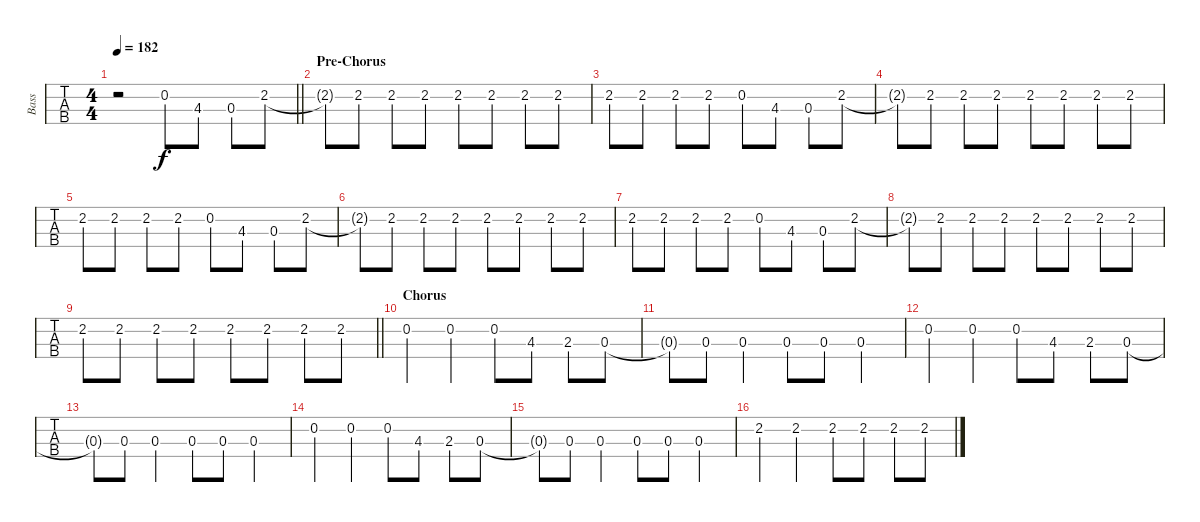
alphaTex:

\track ("Bass" "Bass") {instrument electricbasspick}
\staff {tabs}
\tuning (G2 D2 A1 E1) {hide}
\ts (4 4)
\tempo 182
\clef f4
\barLineRight lightlight
\ks c
r.2{dy f} 0.2.8 4.3.8 0.3.8 2.2.8 |
\section ("" "Pre-Chorus")
2.2{t}.8 2.2.8 2.2.8 2.2.8 2.2.8 2.2.8 2.2.8 2.2.8 |
2.2.8 2.2.8 2.2.8 2.2.8 0.2.8 4.3.8 0.3.8 2.2.8 |
2.2{t}.8 2.2.8 2.2.8 2.2.8 2.2.8 2.2.8 2.2.8 2.2.8 |
2.2.8 2.2.8 2.2.8 2.2.8 0.2.8 4.3.8 0.3.8 2.2.8 |
2.2{t}.8 2.2.8 2.2.8 2.2.8 2.2.8 2.2.8 2.2.8 2.2.8 |
2.2.8 2.2.8 2.2.8 2.2.8 0.2.8 4.3.8 0.3.8 2.2.8 |
2.2{t}.8 2.2.8 2.2.8 2.2.8 2.2.8 2.2.8 2.2.8 2.2.8 |
\barLineRight lightlight
2.2.8 2.2.8 2.2.8 2.2.8 2.2.8 2.2.8 2.2.8 2.2.8 |
\section ("" "Chorus")
0.2.4 0.2.4 0.2.8 4.3.8 2.3.8 0.3.8 |
0.3{t}.8 0.3.8 0.3.4 0.3.8 0.3.8 0.3.4 |
0.2.4 0.2.4 0.2.8 4.3.8 2.3.8 0.3.8 |
0.3{t}.8 0.3.8 0.3.4 0.3.8 0.3.8 0.3.4 |
0.2.4 0.2.4 0.2.8 4.3.8 2.3.8 0.3.8 |
0.3{t}.8 0.3.8 0.3.4 0.3.8 0.3.8 0.3.4 |
2.2.4 2.2.4 2.2.8 2.2.8 2.2.8 2.2.8
